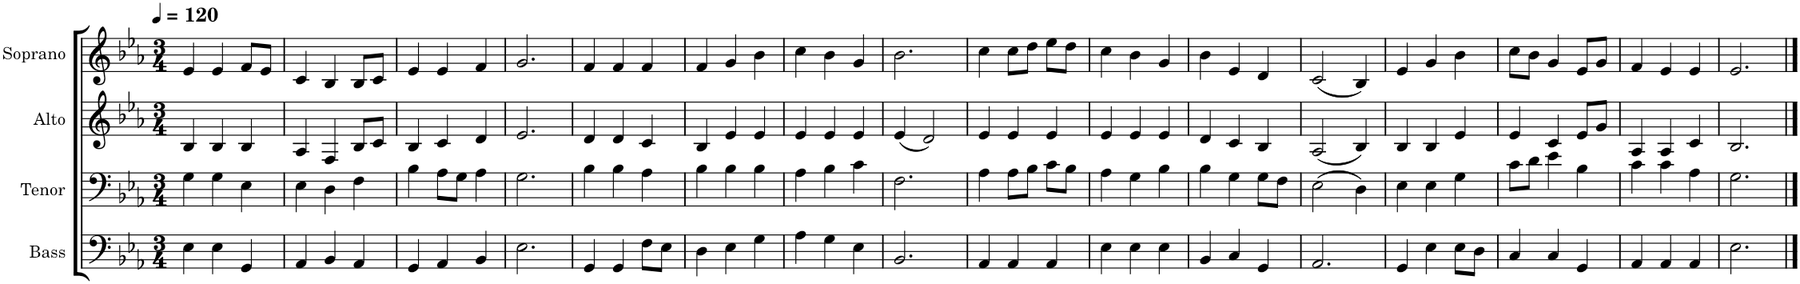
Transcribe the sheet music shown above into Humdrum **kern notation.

**kern	**kern	**kern	**kern
*part4	*part3	*part2	*part1
*staff4	*staff3	*staff2	*staff1
*I"Bass	*I"Tenor	*I"Alto	*I"Soprano
*I'B.	*I'T.	*I'A.	*I'S.
*clefF4	*clefF4	*clefG2	*clefG2
*k[b-e-a-]	*k[b-e-a-]	*k[b-e-a-]	*k[b-e-a-]
*M3/4	*M3/4	*M3/4	*M3/4
*MM120	*MM120	*MM120	*MM120
=1	=1	=1	=1
4E-\	4G\	4B-/	4e-/
4E-\	4G\	4B-/	4e-/
4GG/	4E-\	4B-/	8f/L
.	.	.	8e-/J
=2	=2	=2	=2
4AA-/	4E-\	4A-/	4c/
4BB-/	4D\	4F/	4B-/
4AA-/	4F\	8B-/L	8B-/L
.	.	8c/J	8c/J
=3	=3	=3	=3
4GG/	4B-\	4B-/	4e-/
4AA-/	8A-\L	4c/	4e-/
.	8G\J	.	.
4BB-/	4A-\	4d/	4f/
=4	=4	=4	=4
2.E-\	2.G\	2.e-/	2.g/
=5	=5	=5	=5
4GG/	4B-\	4d/	4f/
4GG/	4B-\	4d/	4f/
8F\L	4A-\	4c/	4f/
8E-\J	.	.	.
=6	=6	=6	=6
4D\	4B-\	4B-/	4f/
4E-\	4B-\	4e-/	4g/
4G\	4B-\	4e-/	4b-\
=7	=7	=7	=7
4A-\	4A-\	4e-/	4cc\
4G\	4B-\	4e-/	4b-\
4E-\	4c\	4e-/	4g/
=8	=8	=8	=8
2.BB-/	2.F\	(4e-/	2.b-\
.	.	2d/)	.
=9	=9	=9	=9
4AA-/	4A-\	4e-/	4cc\
4AA-/	8A-\L	4e-/	8cc\L
.	8B-\J	.	8dd\J
4AA-/	8c\L	4e-/	8ee-\L
.	8B-\J	.	8dd\J
=10	=10	=10	=10
4E-\	4A-\	4e-/	4cc\
4E-\	4G\	4e-/	4b-\
4E-\	4B-\	4e-/	4g/
=11	=11	=11	=11
4BB-/	4B-\	4d/	4b-\
4C/	4G\	4c/	4e-/
4GG/	8G\L	4B-/	4d/
.	8F\J	.	.
=12	=12	=12	=12
2.AA-/	(2E-\	(2A-/	(2c/
.	4D\)	4B-/)	4B-/)
=13	=13	=13	=13
4GG/	4E-\	4B-/	4e-/
4E-\	4E-\	4B-/	4g/
8E-\L	4G\	4e-/	4b-\
8D\J	.	.	.
=14	=14	=14	=14
4C/	8c\L	4e-/	8cc\L
.	8d\J	.	8b-\J
4C/	4e-\	4c/	4g/
4GG/	4B-\	8e-/L	8e-/L
.	.	8g/J	8g/J
=15	=15	=15	=15
4AA-/	4c\	4A-/	4f/
4AA-/	4c\	4A-/	4e-/
4AA-/	4A-\	4c/	4e-/
=16	=16	=16	=16
2.E-\	2.G\	2.B-/	2.e-/
==	==	==	==
*-	*-	*-	*-
